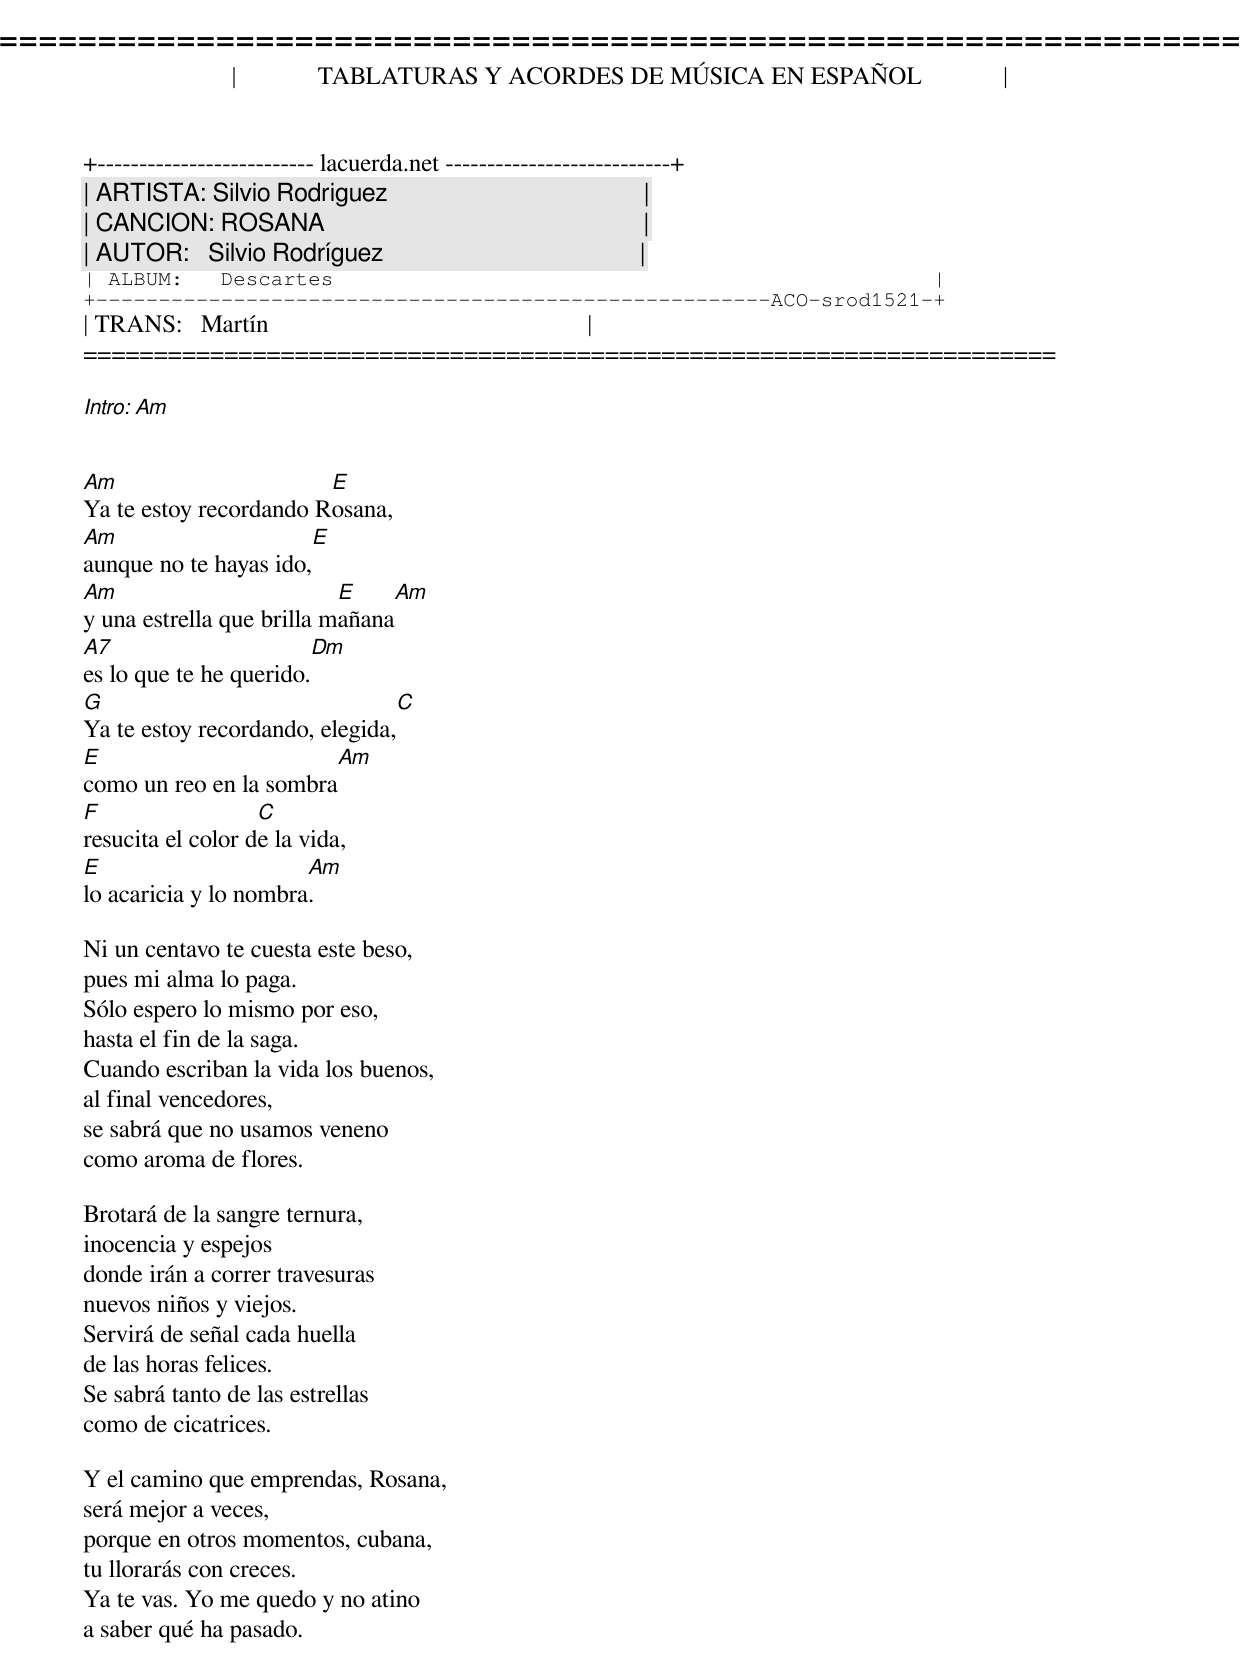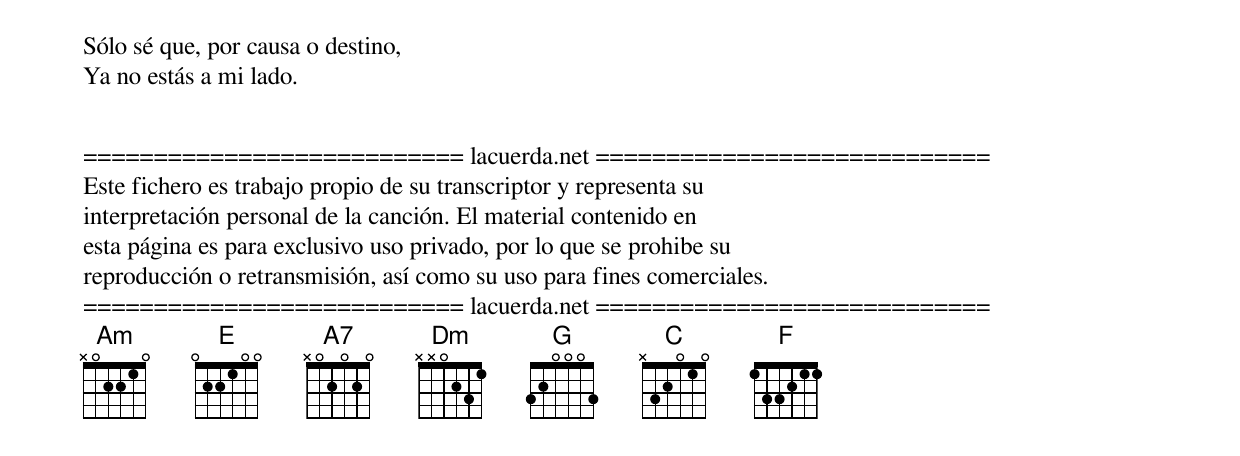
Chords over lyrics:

=====================================================================
|             TABLATURAS Y ACORDES DE MÚSICA EN ESPAÑOL             |
+-------------------------- lacuerda.net ---------------------------+
| ARTISTA: Silvio Rodriguez                                         |
| CANCION: ROSANA                                                   |
| AUTOR:   Silvio Rodríguez                                         |
| ALBUM:   Descartes                                                |
+------------------------------------------------------ACO-srod1521-+
| TRANS:   Martín                                                   |
=====================================================================

Intro: Am


Am                      E
Ya te estoy recordando Rosana,
Am                         E
aunque no te hayas ido,
Am                         E                  Am
y una estrella que brilla mañana
A7                       Dm
es lo que te he querido.
G                                         C
Ya te estoy recordando, elegida,
E                           Am
como un reo en la sombra
F                  C
resucita el color de la vida,
E                      Am
lo acaricia y lo nombra.

Ni un centavo te cuesta este beso,
pues mi alma lo paga.
Sólo espero lo mismo por eso,
hasta el fin de la saga.
Cuando escriban la vida los buenos,
al final vencedores,
se sabrá que no usamos veneno
como aroma de flores.

Brotará de la sangre ternura,
inocencia y espejos
donde irán a correr travesuras
nuevos niños y viejos.
Servirá de señal cada huella
de las horas felices.
Se sabrá tanto de las estrellas
como de cicatrices.

Y el camino que emprendas, Rosana,
será mejor a veces,
porque en otros momentos, cubana,
tu llorarás con creces.
Ya te vas. Yo me quedo y no atino
a saber qué ha pasado.
Sólo sé que, por causa o destino,
Ya no estás a mi lado.


=========================== lacuerda.net ============================
Este fichero es trabajo propio de su transcriptor y representa su
interpretación personal de la canción. El material contenido en
esta página es para exclusivo uso privado, por lo que se prohibe su
reproducción o retransmisión, así como su uso para fines comerciales.
=========================== lacuerda.net ============================
